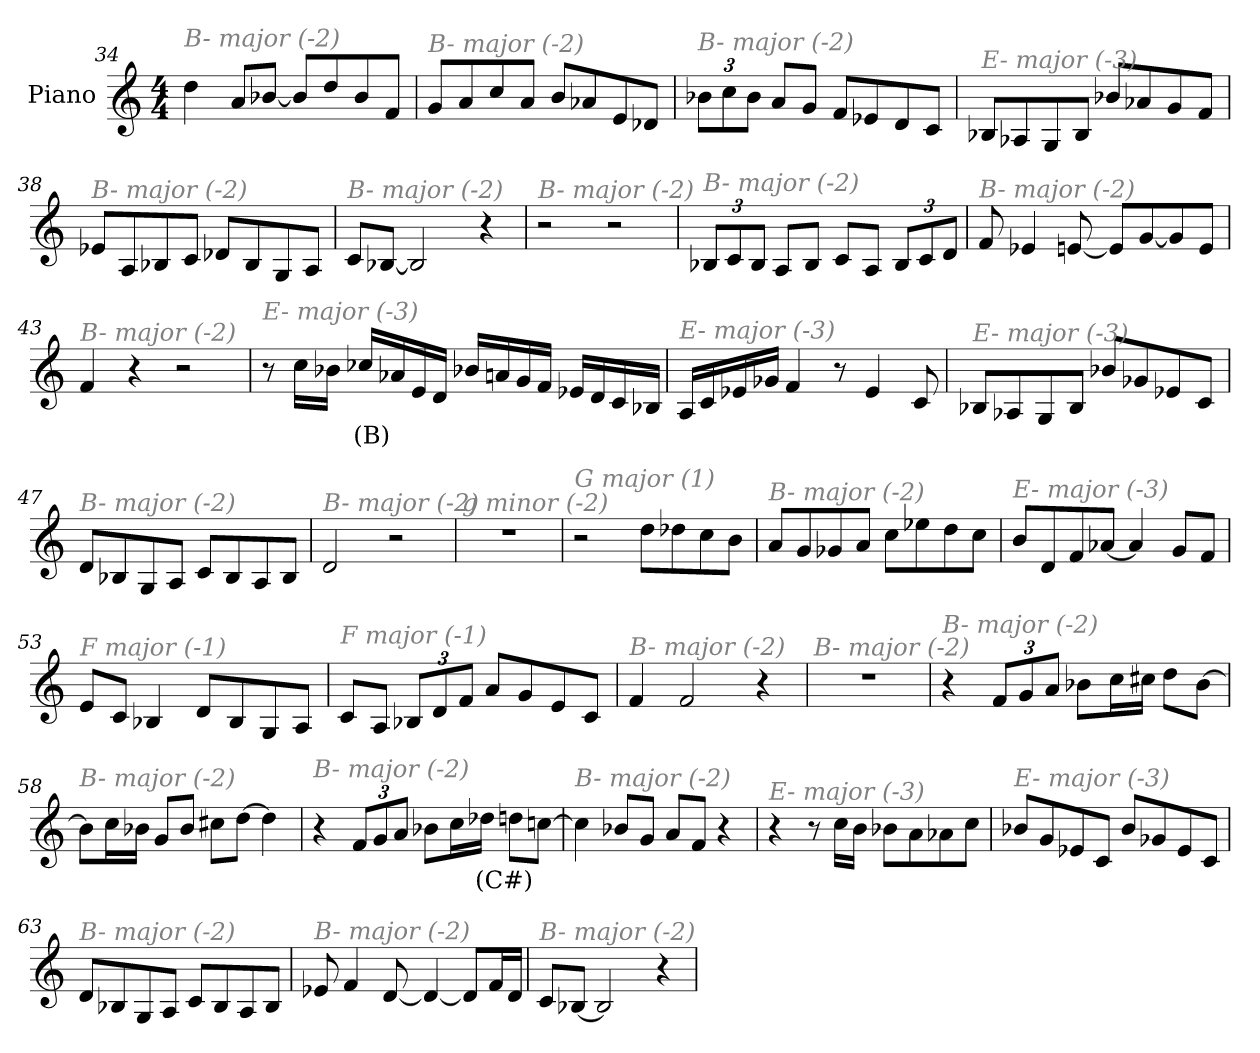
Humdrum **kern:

**kern	**text
*part1	*part1
*staff1	*staff1
*I"Piano	*
*I'Pno	*
*clefG2	*
*k[]	*
*M4/4	*
=34	=34
!LO:TX:i:color=#808080:t=B- major (-2)	!
4dd\	.
8a/L	.
[8b-X/J	.
8b-/L]	.
8dd/	.
8b-/	.
8f/J	.
=35	=35
!LO:TX:i:color=#808080:t=B- major (-2)	!
8g/L	.
8a/	.
8cc/	.
8a/J	.
8b/L	.
8a-X/	.
8e/	.
8d-X/J	.
=36	=36
*Xbrackettup	*
!LO:TX:i:color=#808080:t=B- major (-2)	!
12b-X\L	.
12cc\	.
12b-\J	.
8a/L	.
8g/J	.
8f/L	.
8e-X/	.
8d/	.
8c/J	.
!!LO:LB:g=z
=37	=37
!LO:TX:i:color=#808080:t=E- major (-3)	!
8B-X/L	.
8A-X/	.
8G/	.
8B-/J	.
8b-X/L	.
8a-X/	.
8g/	.
8f/J	.
=38	=38
!LO:TX:i:color=#808080:t=B- major (-2)	!
8e-X/L	.
8A/	.
8B-X/	.
8c/J	.
8d-X/L	.
8B-/	.
8G/	.
8A/J	.
=39	=39
!LO:TX:i:color=#808080:t=B- major (-2)	!
8c/L	.
[8B-X/J	.
2B-/]	.
4r	.
=40	=40
!LO:TX:i:color=#808080:t=B- major (-2)	!
2r	.
2r	.
!!LO:LB:g=z
=41	=41
!LO:TX:i:color=#808080:t=B- major (-2)	!
12B-X/L	.
12c/	.
12B-/J	.
8A/L	.
8B-/J	.
8c/L	.
8A/J	.
12B-/L	.
12c/	.
12d/J	.
=42	=42
!LO:TX:i:color=#808080:t=B- major (-2)	!
8f/	.
4e-X/	.
[8en/	.
8e/L]	.
[8g/	.
8g/]	.
8e/J	.
=43	=43
!LO:TX:i:color=#808080:t=B- major (-2)	!
4f/	.
4r	.
2r	.
!!LO:PB:g=z
=44	=44
!LO:TX:i:color=#808080:t=E- major (-3)	!
8r	.
16cc\LL	.
16b-X\JJ	.
16cc-Xi/LL	(B)
16a-X/	.
16e/	.
16d/JJ	.
16b-X/LL	.
16an/	.
16g/	.
16f/JJ	.
16e-X/LL	.
16d/	.
16c/	.
16B-X/JJ	.
=45	=45
!LO:TX:i:color=#808080:t=E- major (-3)	!
16A/LL	.
16c/	.
16e-X/	.
16g-X/JJ	.
4f/	.
8r	.
4e-/	.
8c/	.
=46	=46
!LO:TX:i:color=#808080:t=E- major (-3)	!
8B-X/L	.
8A-X/	.
8G/	.
8B-/J	.
8b-X/L	.
8g-X/	.
8e-X/	.
8c/J	.
!!LO:LB:g=z
=47	=47
!LO:TX:i:color=#808080:t=B- major (-2)	!
8d/L	.
8B-X/	.
8G/	.
8A/J	.
8c/L	.
8B-/	.
8A/	.
8B-/J	.
=48	=48
!LO:TX:i:color=#808080:t=B- major (-2)	!
2d/	.
2r	.
=49	=49
!LO:TX:i:color=#808080:t=g minor (-2)	!
1r	.
=50	=50
!LO:TX:i:color=#808080:t=G major (1)	!
2r	.
8dd\L	.
8dd-X\	.
8cc\	.
8b\J	.
=51	=51
!LO:TX:i:color=#808080:t=B- major (-2)	!
8a/L	.
8g/	.
8g-X/	.
8a/J	.
8cc\L	.
8ee-X\	.
8dd\	.
8cc\J	.
=52	=52
!LO:TX:i:color=#808080:t=E- major (-3)	!
8b/L	.
8d/	.
8f/	.
[8a-X/J	.
4a-/]	.
8g/L	.
8f/J	.
!!LO:LB:g=z
=53	=53
!LO:TX:i:color=#808080:t=F major (-1)	!
8e/L	.
8c/J	.
4B-X/	.
8d/L	.
8B-/	.
8G/	.
8A/J	.
=54	=54
!LO:TX:i:color=#808080:t=F major (-1)	!
8c/L	.
8A/J	.
12B-X/L	.
12d/	.
12f/J	.
8a/L	.
8g/	.
8e/	.
8c/J	.
=55	=55
!LO:TX:i:color=#808080:t=B- major (-2)	!
4f/	.
2f/	.
4r	.
=56	=56
!LO:TX:i:color=#808080:t=B- major (-2)	!
1r	.
=57	=57
!LO:TX:i:color=#808080:t=B- major (-2)	!
4r	.
12f/L	.
12g/	.
12a/J	.
8b-X\L	.
16cc\L	.
16cc#X\JJ	.
8dd\L	.
[8b-\J	.
!!LO:LB:g=z
=58	=58
!LO:TX:i:color=#808080:t=B- major (-2)	!
8b-\L]	.
16cc\L	.
16b-X\JJ	.
8g/L	.
8b-/J	.
8cc#X\L	.
[8dd\J	.
4dd\]	.
=59	=59
!LO:TX:i:color=#808080:t=B- major (-2)	!
4r	.
12f/L	.
12g/	.
12a/J	.
8b-X\L	.
16cc\L	.
16dd-Xi\JJ	(C#)
8dd\L	.
[8ccn\J	.
=60	=60
!LO:TX:i:color=#808080:t=B- major (-2)	!
4cc\]	.
8b-X/L	.
8g/J	.
8a/L	.
8f/J	.
4r	.
=61	=61
!LO:TX:i:color=#808080:t=E- major (-3)	!
4r	.
8r	.
16cc\LL	.
16b\JJ	.
8b-X\L	.
8a\	.
8a-X\	.
8cc\J	.
!!LO:LB:g=z
=62	=62
!LO:TX:i:color=#808080:t=E- major (-3)	!
8b-X/L	.
8g/	.
8e-X/	.
8c/J	.
8b-/L	.
8g-X/	.
8e-/	.
8c/J	.
=63	=63
!LO:TX:i:color=#808080:t=B- major (-2)	!
8d/L	.
8B-X/	.
8G/	.
8A/J	.
8c/L	.
8B-/	.
8A/	.
8B-/J	.
=64	=64
!LO:TX:i:color=#808080:t=B- major (-2)	!
8e-X/	.
4f/	.
[8d/	.
4d/_	.
8d/L]	.
16f/L	.
16d/JJ	.
=65	=65
!LO:TX:i:color=#808080:t=B- major (-2)	!
8c/L	.
[8B-X/J	.
2B-/]	.
4r	.
=	=
*-	*-
